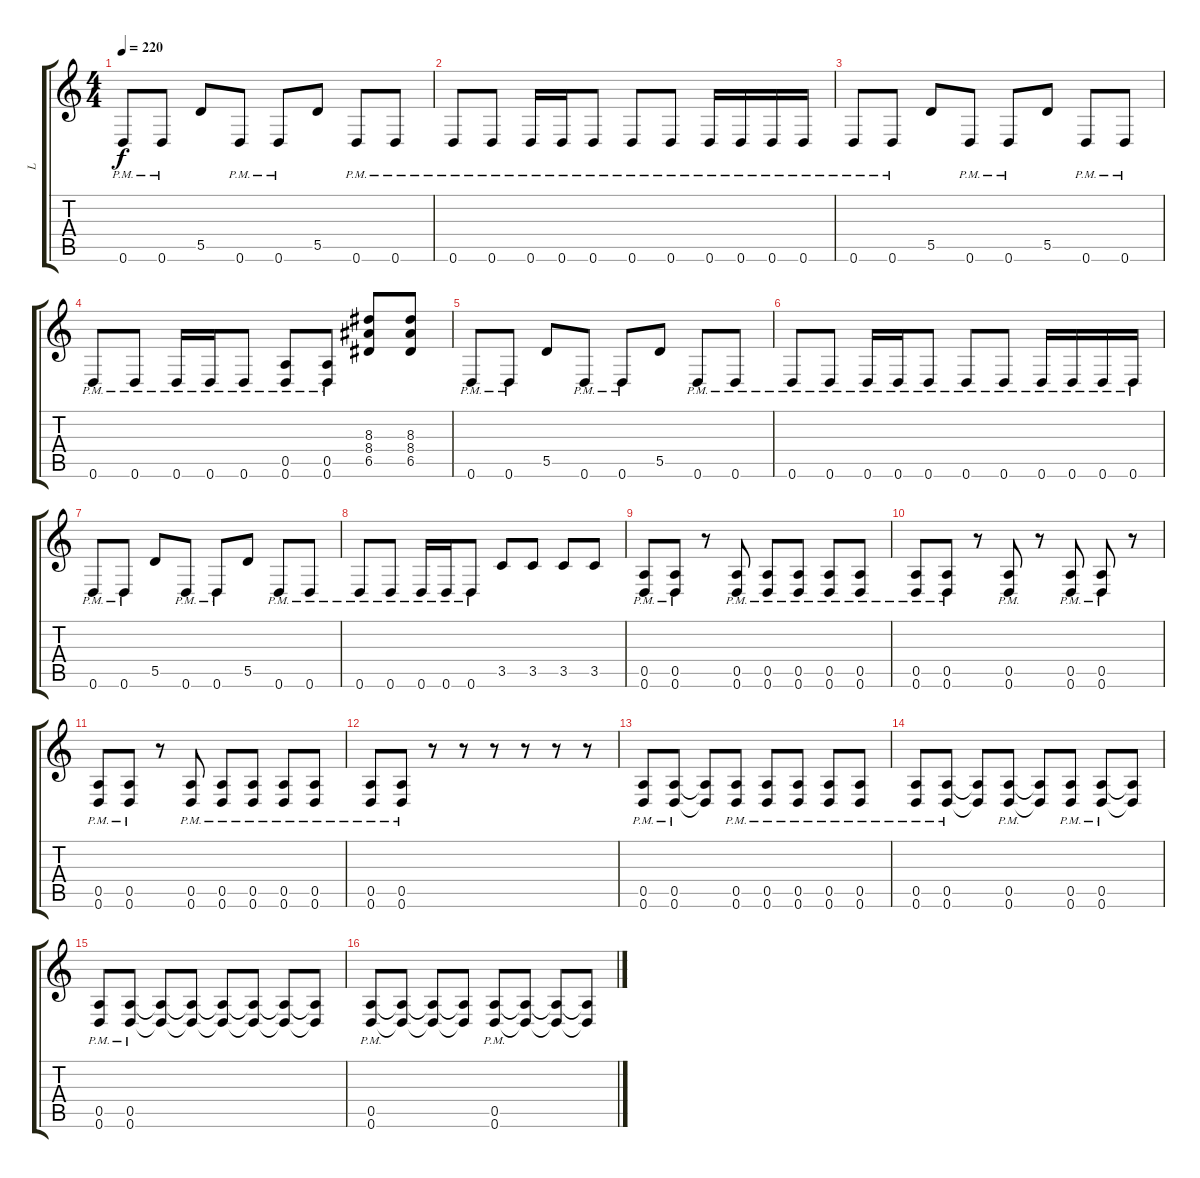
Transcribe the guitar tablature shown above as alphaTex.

\track ("L" "L") {instrument distortionguitar}
\staff {score tabs}
\tuning (E4 B3 G3 D3 A2 D2) {hide}
\ts (4 4)
\tempo 220
\clef g2
\ks c
0.6{pm}.8{dy f} 0.6{pm}.8 5.5.8 0.6{pm}.8 0.6{pm}.8 5.5.8 0.6{pm}.8 0.6{pm}.8 |
0.6{pm}.8 0.6{pm}.8 0.6{pm}.16 0.6{pm}.16 0.6{pm}.8 0.6{pm}.8 0.6{pm}.8 0.6{pm}.16 0.6{pm}.16 0.6{pm}.16 0.6{pm}.16 |
0.6{pm}.8 0.6{pm}.8 5.5.8 0.6{pm}.8 0.6{pm}.8 5.5.8 0.6{pm}.8 0.6{pm}.8 |
0.6{pm}.8 0.6{pm}.8 0.6{pm}.16 0.6{pm}.16 0.6{pm}.8 (0.5{pm} 0.6{pm}).8 (0.5{pm} 0.6{pm}).8 (8.3 8.4 6.5).8 (8.3 8.4 6.5).8 |
0.6{pm}.8 0.6{pm}.8 5.5.8 0.6{pm}.8 0.6{pm}.8 5.5.8 0.6{pm}.8 0.6{pm}.8 |
0.6{pm}.8 0.6{pm}.8 0.6{pm}.16 0.6{pm}.16 0.6{pm}.8 0.6{pm}.8 0.6{pm}.8 0.6{pm}.16 0.6{pm}.16 0.6{pm}.16 0.6{pm}.16 |
0.6{pm}.8 0.6{pm}.8 5.5.8 0.6{pm}.8 0.6{pm}.8 5.5.8 0.6{pm}.8 0.6{pm}.8 |
0.6{pm}.8 0.6{pm}.8 0.6{pm}.16 0.6{pm}.16 0.6{pm}.8 3.5.8 3.5.8 3.5.8 3.5.8 |
(0.5{pm} 0.6{pm}).8 (0.5{pm} 0.6{pm}).8 r.8 (0.5{pm} 0.6{pm}).8 (0.5{pm} 0.6{pm}).8 (0.5{pm} 0.6{pm}).8 (0.5{pm} 0.6{pm}).8 (0.5{pm} 0.6{pm}).8 |
(0.5{pm} 0.6{pm}).8 (0.5{pm} 0.6{pm}).8 r.8 (0.5{pm} 0.6{pm}).8 r.8 (0.5{pm} 0.6{pm}).8 (0.5{pm} 0.6{pm}).8 r.8 |
(0.5{pm} 0.6{pm}).8 (0.5{pm} 0.6{pm}).8 r.8 (0.5{pm} 0.6{pm}).8 (0.5{pm} 0.6{pm}).8 (0.5{pm} 0.6{pm}).8 (0.5{pm} 0.6{pm}).8 (0.5{pm} 0.6{pm}).8 |
(0.5{pm} 0.6{pm}).8 (0.5{pm} 0.6{pm}).8 r.8 r.8 r.8 r.8 r.8 r.8 |
(0.5{pm} 0.6{pm}).8 (0.5{pm} 0.6{pm}).8 (0.5{t} 0.6{t}).8 (0.5{pm} 0.6{pm}).8 (0.5{pm} 0.6{pm}).8 (0.5{pm} 0.6{pm}).8 (0.5{pm} 0.6{pm}).8 (0.5{pm} 0.6{pm}).8 |
(0.5{pm} 0.6{pm}).8 (0.5{pm} 0.6{pm}).8 (0.5{t} 0.6{t}).8 (0.5{pm} 0.6{pm}).8 (0.5{t} 0.6{t}).8 (0.5{pm} 0.6{pm}).8 (0.5{pm} 0.6{pm}).8 (0.5{t} 0.6{t}).8 |
(0.5{pm} 0.6{pm}).8 (0.5{pm} 0.6{pm}).8 (0.5{t} 0.6{t}).8 (0.5{t} 0.6{t}).8 (0.5{t} 0.6{t}).8 (0.5{t} 0.6{t}).8 (0.5{t} 0.6{t}).8 (0.5{t} 0.6{t}).8 |
(0.5{pm} 0.6{pm}).8 (0.5{t} 0.6{t}).8 (0.5{t} 0.6{t}).8 (0.5{t} 0.6{t}).8 (0.5{pm} 0.6{pm}).8 (0.5{t} 0.6{t}).8 (0.5{t} 0.6{t}).8 (0.5{t} 0.6{t}).8
